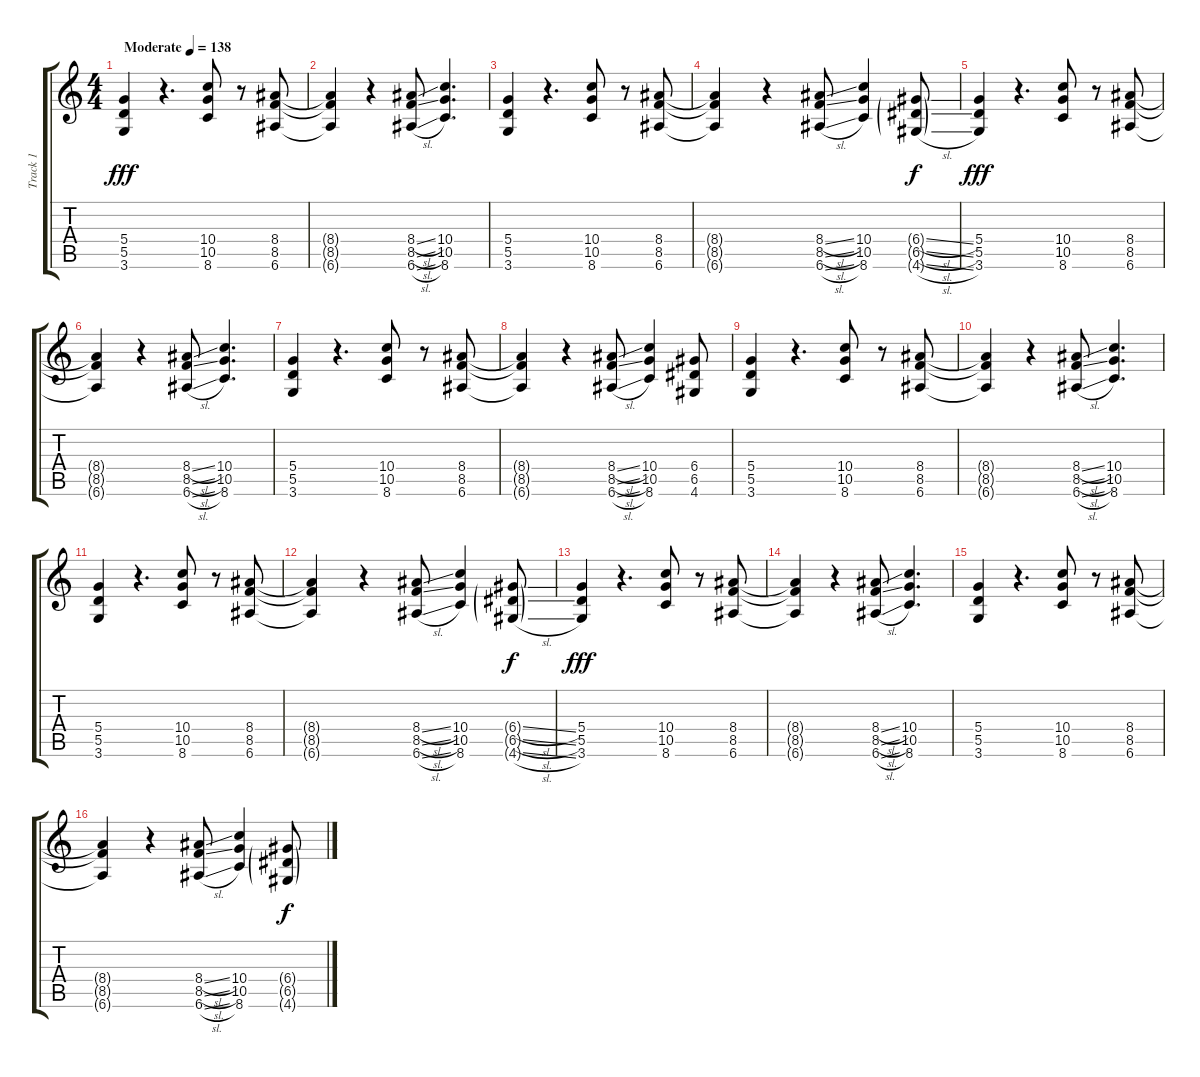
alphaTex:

\track ("Track 1" "Track 1") {instrument overdrivenguitar}
\staff {score tabs}
\tuning (E4 B3 G3 D3 A2 E2) {hide}
\ts (4 4)
\tempo (138 "Moderate")
\clef g2
\ks c
(5.4 5.5 3.6).4{dy fff instrument overdrivenguitar} r.4{d} (10.4 10.5 8.6).8 r.8 (8.4 8.5 6.6).8 |
(8.4{t} 8.5{t} 6.6{t}).4 r.4 (8.4{sl} 8.5{sl} 6.6{sl}).8 (10.4 10.5 8.6).4{d} |
(5.4 5.5 3.6).4 r.4{d} (10.4 10.5 8.6).8 r.8 (8.4 8.5 6.6).8 |
(8.4{t} 8.5{t} 6.6{t}).4 r.4 (8.4{sl} 8.5{sl} 6.6{sl}).8 (10.4 10.5 8.6).4 (6.4{sl g} 6.5{sl g} 4.6{sl g}).8{dy f} |
(5.4 5.5 3.6).4{dy fff} r.4{d} (10.4 10.5 8.6).8 r.8 (8.4 8.5 6.6).8 |
(8.4{t} 8.5{t} 6.6{t}).4 r.4 (8.4{sl} 8.5{sl} 6.6{sl}).8 (10.4 10.5 8.6).4{d} |
(5.4 5.5 3.6).4 r.4{d} (10.4 10.5 8.6).8 r.8 (8.4 8.5 6.6).8 |
(8.4{t} 8.5{t} 6.6{t}).4 r.4 (8.4{sl} 8.5{sl} 6.6{sl}).8 (10.4 10.5 8.6).4 (6.4 6.5 4.6).8 |
(5.4 5.5 3.6).4 r.4{d} (10.4 10.5 8.6).8 r.8 (8.4 8.5 6.6).8 |
(8.4{t} 8.5{t} 6.6{t}).4 r.4 (8.4{sl} 8.5{sl} 6.6{sl}).8 (10.4 10.5 8.6).4{d} |
(5.4 5.5 3.6).4 r.4{d} (10.4 10.5 8.6).8 r.8 (8.4 8.5 6.6).8 |
(8.4{t} 8.5{t} 6.6{t}).4 r.4 (8.4{sl} 8.5{sl} 6.6{sl}).8 (10.4 10.5 8.6).4 (6.4{sl g} 6.5{sl g} 4.6{sl g}).8{dy f} |
(5.4 5.5 3.6).4{dy fff} r.4{d} (10.4 10.5 8.6).8 r.8 (8.4 8.5 6.6).8 |
(8.4{t} 8.5{t} 6.6{t}).4 r.4 (8.4{sl} 8.5{sl} 6.6{sl}).8 (10.4 10.5 8.6).4{d} |
(5.4 5.5 3.6).4 r.4{d} (10.4 10.5 8.6).8 r.8 (8.4 8.5 6.6).8 |
(8.4{t} 8.5{t} 6.6{t}).4 r.4 (8.4{sl} 8.5{sl} 6.6{sl}).8 (10.4 10.5 8.6).4 (6.4{sl g} 6.5{sl g} 4.6{sl g}).8{dy f}
